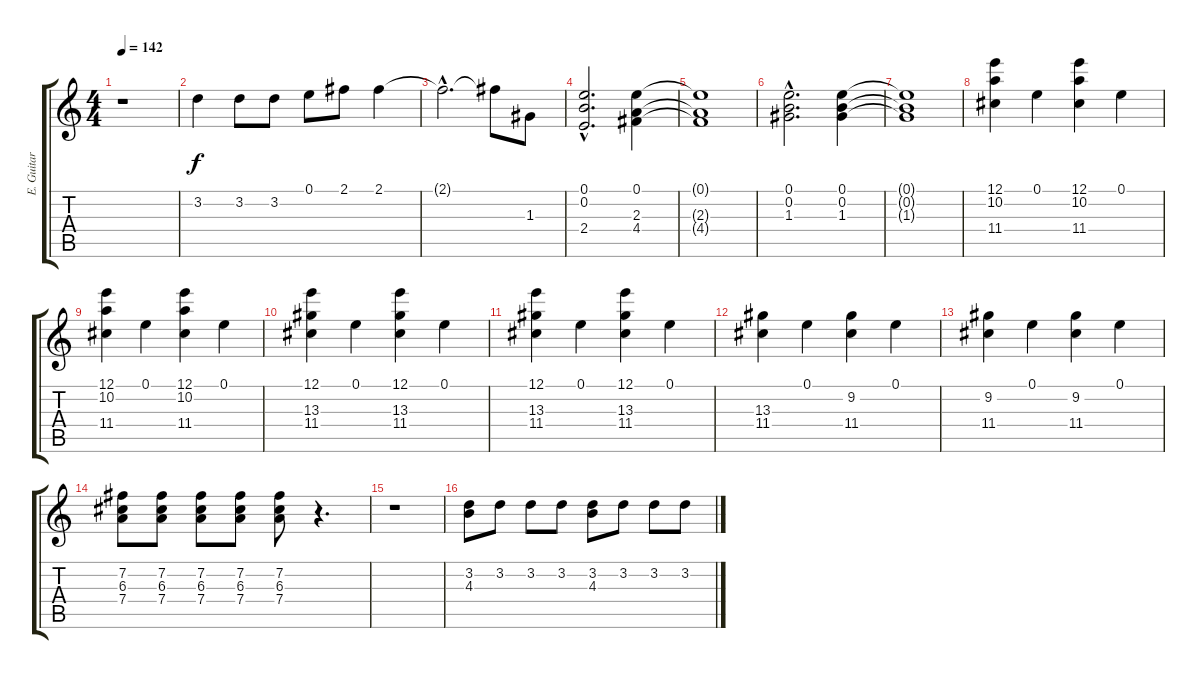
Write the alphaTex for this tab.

\track ("E. Guitar" "E. Guitar") {instrument acousticguitarsteel}
\staff {score tabs}
\tuning (E4 B3 G3 D3 A2 E2) {hide}
\ts (4 4)
\tempo 142
\clef g2
\ks c
r.1{dy f} |
3.2.4 3.2.8 3.2.8 0.1.8 2.1.8 2.1.4 |
2.1{hac t}.2{d} 2.1{t}.8 1.3.8 |
(0.1{hac} 0.2{hac} 2.4{hac}).2{d} (0.1 2.3 4.4).4 |
(0.1{t} 2.3{t} 4.4{t}).1 |
(0.1{hac} 0.2{hac} 1.3{hac}).2{d} (0.1 0.2 1.3).4 |
(0.1{t} 0.2{t} 1.3{t}).1 |
(12.1 10.2 11.4).4 0.1.4 (12.1 10.2 11.4).4 0.1.4 |
(12.1 10.2 11.4).4 0.1.4 (12.1 10.2 11.4).4 0.1.4 |
(12.1 13.3 11.4).4 0.1.4 (12.1 13.3 11.4).4 0.1.4 |
(12.1 13.3 11.4).4 0.1.4 (12.1 13.3 11.4).4 0.1.4 |
(13.3 11.4).4 0.1.4 (9.2 11.4).4 0.1.4 |
(9.2 11.4).4 0.1.4 (9.2 11.4).4 0.1.4 |
(7.2 6.3 7.4).8 (7.2 6.3 7.4).8 (7.2 6.3 7.4).8 (7.2 6.3 7.4).8 (7.2 6.3 7.4).8 r.4{d} |
r.1 |
(3.2 4.3).8 3.2.8 3.2.8 3.2.8 (3.2 4.3).8 3.2.8 3.2.8 3.2.8
